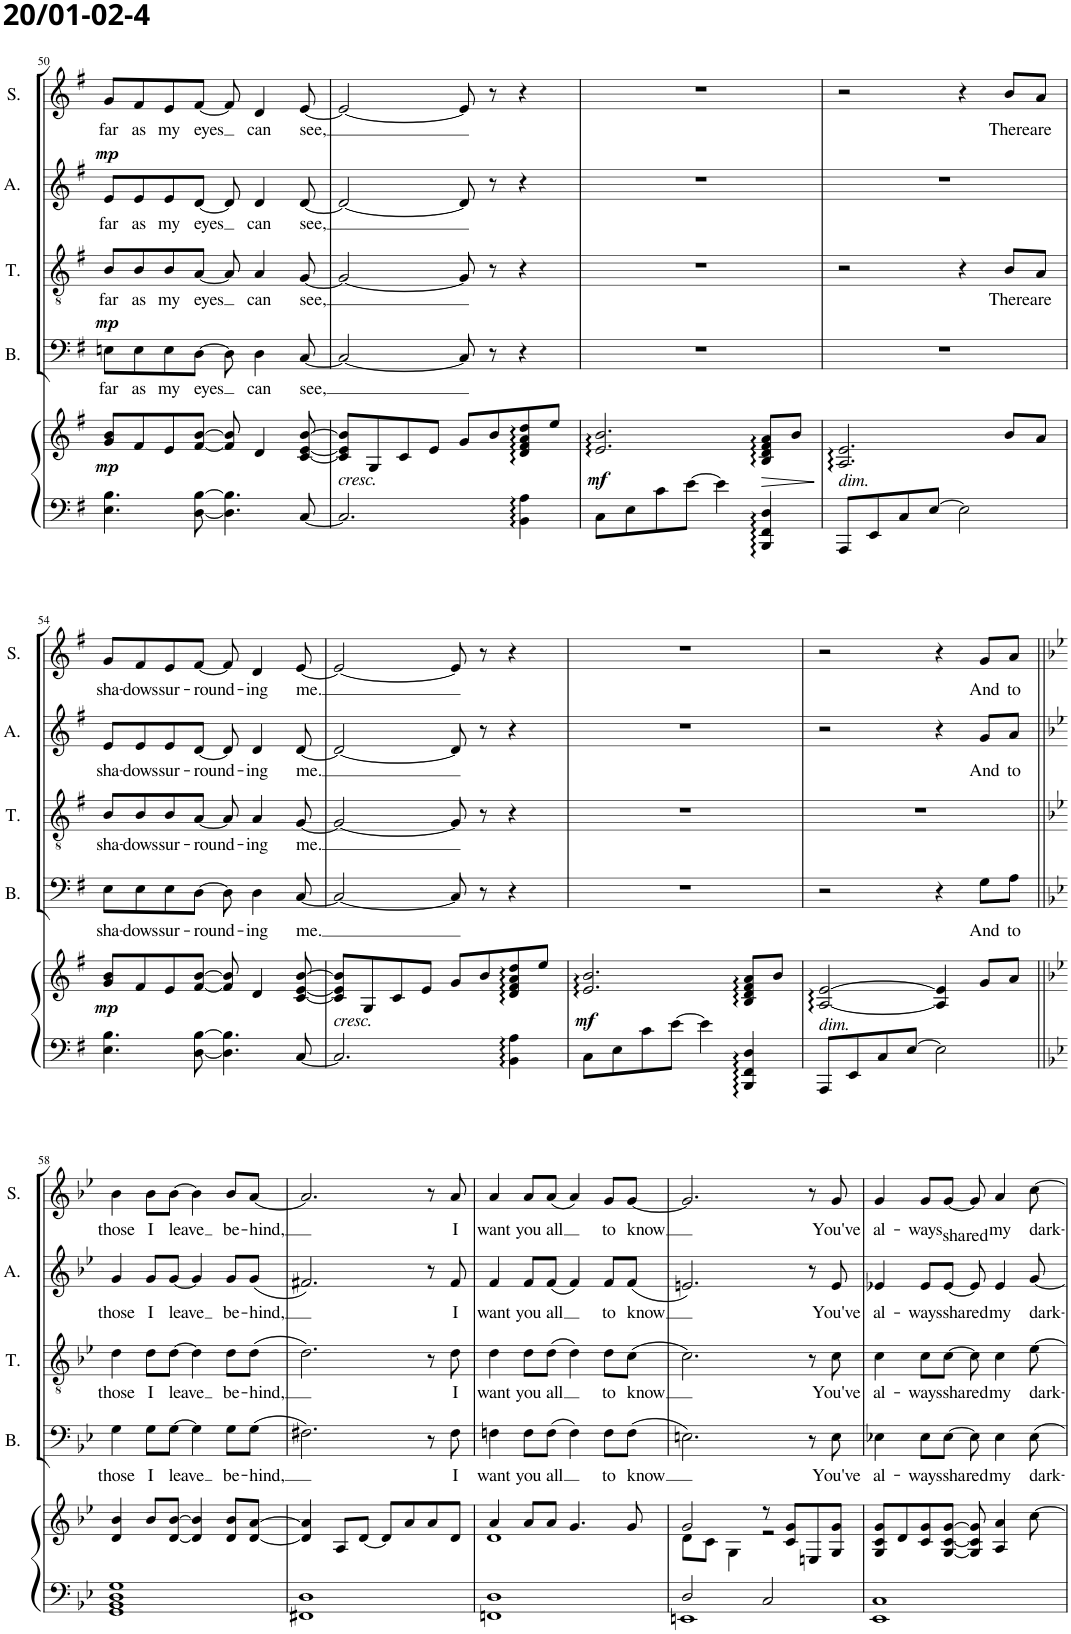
**kern	**kern	**dynam	**kern	**text	**dynam	**kern	**text	**kern	**text	**dynam	**kern	**text
*part5	*part5	*part5	*part4	*part4	*part4	*part3	*part3	*part2	*part2	*part2	*part1	*part1
*staff6	*staff5	*staff5/6	*staff4	*staff4	*staff4	*staff3	*staff3	*staff2	*staff2	*staff2	*staff1	*staff1
*I"Piano	*	*	*I"Bass	*	*	*I"Tenor	*	*I"Alto	*	*	*I"Soprano	*
*I'Pno	*	*	*I'B.	*	*	*I'T.	*	*I'A.	*	*	*I'S.	*
!!LO:PB:g=z
*clefF4	*clefG2	*	*clefF4	*	*	*clefGv2	*	*clefG2	*	*	*clefG2	*
*k[f#]	*k[f#]	*	*k[f#]	*	*	*k[f#]	*	*k[f#]	*	*	*k[f#]	*
*M2/2	*M2/2	*	*M2/2	*	*	*M2/2	*	*M2/2	*	*	*M2/2	*
=50	=50	=50	=50	=50	=50	=50	=50	=50	=50	=50	=50	=50
!	!	!LO:DY:b	!	!LO:LY:b	!LO:DY:a	!	!LO:LY:b	!	!LO:LY:b	!LO:DY:a	!	!LO:LY:b
4.E\ 4.B\	8g/ 8b/L	mp	8En\L	far	mp	8B/L	far	8e/L	far	mp	8g/L	far
!	!	!	!	!LO:LY:b	!	!	!LO:LY:b	!	!LO:LY:b	!	!	!LO:LY:b
.	8f#/	.	8E\	as	.	8B/	as	8e/	as	.	8f#/	as
!	!	!	!	!LO:LY:b	!	!	!LO:LY:b	!	!LO:LY:b	!	!	!LO:LY:b
.	8e/	.	8E\	my	.	8B/	my	8e/	my	.	8e/	my
!	!	!	!	!LO:LY:b	!	!	!LO:LY:b	!	!LO:LY:b	!	!	!LO:LY:b
[8D\ [8B\	[8f#/ [8b/J	.	[8D\J	eyes	.	[8A/J	eyes	[8d/J	eyes	.	[8f#/J	eyes
4.D\] 4.B\]	8f#/] 8b/]	.	8D\]	.	.	8A/]	.	8d/]	.	.	8f#/]	.
!	!	!	!	!LO:LY:b	!	!	!LO:LY:b	!	!LO:LY:b	!	!	!LO:LY:b
.	4d/	.	4D\	can	.	4A/	can	4d/	can	.	4d/	can
!	!	!	!	!LO:LY:b	!	!	!LO:LY:b	!	!LO:LY:b	!	!	!LO:LY:b
[8C/	[8c/ [8e/ [8b/	.	[8C/	see,	.	[8G/	see,	[8d/	see,	.	[8e/	see,
=51	=51	=51	=51	=51	=51	=51	=51	=51	=51	=51	=51	=51
!	!LO:TX:b:i:t=cresc.	!	!	!	!	!	!	!	!	!	!	!
2.C/]	8c/] 8e/] 8b/]L	.	2C/_	.	.	2G/_	.	2d/_	.	.	2e/_	.
.	8G/	.	.	.	.	.	.	.	.	.	.	.
.	8c/	.	.	.	.	.	.	.	.	.	.	.
.	8e/J	.	.	.	.	.	.	.	.	.	.	.
.	8g/L	.	8C/]	.	.	8G/]	.	8d/]	.	.	8e/]	.
.	8b/	.	8r	.	.	8r	.	8r	.	.	8r	.
4BB\ 4A\	8d/ 8f#/ 8a/ 8dd/	.	4r	.	.	4r	.	4r	.	.	4r	.
.	8ee/J	.	.	.	.	.	.	.	.	.	.	.
=52	=52	=52	=52	=52	=52	=52	=52	=52	=52	=52	=52	=52
!	!	!LO:DY:b	!	!	!	!	!	!	!	!	!	!
8C\L	2.e/ 2.b/	mf	1r	.	.	1r	.	1r	.	.	1r	.
8E\	.	.	.	.	.	.	.	.	.	.	.	.
8c\	.	.	.	.	.	.	.	.	.	.	.	.
[8e\J	.	.	.	.	.	.	.	.	.	.	.	.
4e\]	.	.	.	.	.	.	.	.	.	.	.	.
!	!	!LO:HP:b	!	!	!	!	!	!	!	!	!	!
4BBB/ 4FF#/ 4D/	8B/ 8d/ 8f#/ 8a/L	>	.	.	.	.	.	.	.	.	.	.
.	8b/J	.	.	.	.	.	.	.	.	.	.	.
.	.	]	.	.	.	.	.	.	.	.	.	.
=53	=53	=53	=53	=53	=53	=53	=53	=53	=53	=53	=53	=53
!	!LO:TX:b:i:t=dim.	!	!	!	!	!	!	!	!	!	!	!
8AAA/L	2.A/ 2.e/	.	1r	.	.	2r	.	1r	.	.	2r	.
8EE/	.	.	.	.	.	.	.	.	.	.	.	.
8C/	.	.	.	.	.	.	.	.	.	.	.	.
[8E/J	.	.	.	.	.	.	.	.	.	.	.	.
2E\]	.	.	.	.	.	4r	.	.	.	.	4r	.
!	!	!	!	!	!	!	!LO:LY:b	!	!	!	!	!LO:LY:b
.	8b/L	.	.	.	.	8B/L	There	.	.	.	8b/L	There
!	!	!	!	!	!	!	!LO:LY:b	!	!	!	!	!LO:LY:b
.	8a/J	.	.	.	.	8A/J	are	.	.	.	8a/J	are
!!LO:LB:g=z
=54	=54	=54	=54	=54	=54	=54	=54	=54	=54	=54	=54	=54
!	!	!LO:DY:b	!	!LO:LY:b	!	!	!LO:LY:b	!	!LO:LY:b	!	!	!LO:LY:b
4.E\ 4.B\	8g/ 8b/L	mp	8E\L	sha-	.	8B/L	sha-	8e/L	sha-	.	8g/L	sha-
!	!	!	!	!LO:LY:b	!	!	!LO:LY:b	!	!LO:LY:b	!	!	!LO:LY:b
.	8f#/	.	8E\	-dows	.	8B/	-dows	8e/	-dows	.	8f#/	-dows
!	!	!	!	!LO:LY:b	!	!	!LO:LY:b	!	!LO:LY:b	!	!	!LO:LY:b
.	8e/	.	8E\	sur-	.	8B/	sur-	8e/	sur-	.	8e/	sur-
!	!	!	!	!LO:LY:b	!	!	!LO:LY:b	!	!LO:LY:b	!	!	!LO:LY:b
[8D\ [8B\	[8f#/ [8b/J	.	[8D\J	-round-	.	[8A/J	-round-	[8d/J	-round-	.	[8f#/J	-round-
4.D\] 4.B\]	8f#/] 8b/]	.	8D\]	.	.	8A/]	.	8d/]	.	.	8f#/]	.
!	!	!	!	!LO:LY:b	!	!	!LO:LY:b	!	!LO:LY:b	!	!	!LO:LY:b
.	4d/	.	4D\	-ing	.	4A/	-ing	4d/	-ing	.	4d/	-ing
!	!	!	!	!LO:LY:b	!	!	!LO:LY:b	!	!LO:LY:b	!	!	!LO:LY:b
[8C/	[8c/ [8e/ [8b/	.	[8C/	me.	.	[8G/	me.	[8d/	me.	.	[8e/	me.
=55	=55	=55	=55	=55	=55	=55	=55	=55	=55	=55	=55	=55
!	!LO:TX:b:i:t=cresc.	!	!	!	!	!	!	!	!	!	!	!
2.C/]	8c/] 8e/] 8b/]L	.	2C/_	.	.	2G/_	.	2d/_	.	.	2e/_	.
.	8G/	.	.	.	.	.	.	.	.	.	.	.
.	8c/	.	.	.	.	.	.	.	.	.	.	.
.	8e/J	.	.	.	.	.	.	.	.	.	.	.
.	8g/L	.	8C/]	.	.	8G/]	.	8d/]	.	.	8e/]	.
.	8b/	.	8r	.	.	8r	.	8r	.	.	8r	.
4BB\ 4A\	8d/ 8f#/ 8a/ 8dd/	.	4r	.	.	4r	.	4r	.	.	4r	.
.	8ee/J	.	.	.	.	.	.	.	.	.	.	.
=56	=56	=56	=56	=56	=56	=56	=56	=56	=56	=56	=56	=56
!	!	!LO:DY:b	!	!	!	!	!	!	!	!	!	!
8C\L	2.e/ 2.b/	mf	1r	.	.	1r	.	1r	.	.	1r	.
8E\	.	.	.	.	.	.	.	.	.	.	.	.
8c\	.	.	.	.	.	.	.	.	.	.	.	.
[8e\J	.	.	.	.	.	.	.	.	.	.	.	.
4e\]	.	.	.	.	.	.	.	.	.	.	.	.
4BBB/ 4FF#/ 4D/	8B/ 8d/ 8f#/ 8a/L	.	.	.	.	.	.	.	.	.	.	.
.	8b/J	.	.	.	.	.	.	.	.	.	.	.
=57	=57	=57	=57	=57	=57	=57	=57	=57	=57	=57	=57	=57
!	!LO:TX:b:i:t=dim.	!	!	!	!	!	!	!	!	!	!	!
8AAA/L	[2A/ [2e/	.	2r	.	.	1r	.	2r	.	.	2r	.
8EE/	.	.	.	.	.	.	.	.	.	.	.	.
8C/	.	.	.	.	.	.	.	.	.	.	.	.
[8E/J	.	.	.	.	.	.	.	.	.	.	.	.
2E\]	4A/] 4e/]	.	4r	.	.	.	.	4r	.	.	4r	.
!	!	!	!	!LO:LY:b	!	!	!	!	!LO:LY:b	!	!	!LO:LY:b
.	8g/L	.	8G\L	And	.	.	.	8g/L	And	.	8g/L	And
!	!	!	!	!LO:LY:b	!	!	!	!	!LO:LY:b	!	!	!LO:LY:b
.	8a/J	.	8A\J	to	.	.	.	8a/J	to	.	8a/J	to
!!LO:LB:g=z
=58||	=58||	=58||	=58||	=58||	=58||	=58||	=58||	=58||	=58||	=58||	=58||	=58||
*k[b-e-]	*k[b-e-]	*	*k[b-e-]	*	*	*k[b-e-]	*	*k[b-e-]	*	*	*k[b-e-]	*
!	!	!	!	!LO:LY:b	!	!	!LO:LY:b	!	!LO:LY:b	!	!	!LO:LY:b
1GG 1BB- 1D 1G	4d/ 4b-/	.	4G\	those	.	4d\	those	4g/	those	.	4b-\	those
!	!	!	!	!LO:LY:b	!	!	!LO:LY:b	!	!LO:LY:b	!	!	!LO:LY:b
.	8b-/L	.	8G\L	I	.	8d\L	I	8g/L	I	.	8b-\L	I
!	!	!	!	!LO:LY:b	!	!	!LO:LY:b	!	!LO:LY:b	!	!	!LO:LY:b
.	[8d/ [8b-/J	.	[8G\J	leave	.	[8d\J	leave	[8g/J	leave	.	[8b-\J	-leave
.	4d/] 4b-/]	.	4G\]	.	.	4d\]	.	4g/]	.	.	4b-\]	.
!	!	!	!	!LO:LY:b	!	!	!LO:LY:b	!	!LO:LY:b	!	!	!LO:LY:b
.	8d/ 8b-/L	.	8G\L	be-	.	8d\L	be-	8g/L	be-	.	8b-/L	be-
!	!	!	!	!LO:LY:b	!	!	!LO:LY:b	!	!LO:LY:b	!	!	!LO:LY:b
.	[8d/ [8a/J	.	(8G\J	-hind,	.	(8d\J	-hind,	(8g/J	-hind,	.	[8a/J	-hind,
=59	=59	=59	=59	=59	=59	=59	=59	=59	=59	=59	=59	=59
1FF#X 1D	4d/] 4a/]	.	2.F#X\)	.	.	2.d\)	.	2.f#X/)	.	.	2.a/]	.
.	8A/L	.	.	.	.	.	.	.	.	.	.	.
.	[8d/J	.	.	.	.	.	.	.	.	.	.	.
.	8d/L]	.	.	.	.	.	.	.	.	.	.	.
.	8a/	.	.	.	.	.	.	.	.	.	.	.
.	8a/	.	8r	.	.	8r	.	8r	.	.	8r	.
!	!	!	!	!LO:LY:b	!	!	!LO:LY:b	!	!LO:LY:b	!	!	!LO:LY:b
.	8d/J	.	8F#\	I	.	8d\	I	8f#/	I	.	8a/	I
=60	=60	=60	=60	=60	=60	=60	=60	=60	=60	=60	=60	=60
*	*^	*	*	*	*	*	*	*	*	*	*	*
!	!	!	!	!	!LO:LY:b	!	!	!LO:LY:b	!	!LO:LY:b	!	!	!LO:LY:b
1FFn 1D	4a/	1d	.	4Fn\	want	.	4d\	want	4f/	want	.	4a/	want
!	!	!	!	!	!LO:LY:b	!	!	!LO:LY:b	!	!LO:LY:b	!	!	!LO:LY:b
.	8a/L	.	.	8F\L	you	.	8d\L	you	8f/L	you	.	8a/L	you
!	!	!	!	!	!LO:LY:b	!	!	!LO:LY:b	!	!LO:LY:b	!	!	!LO:LY:b
.	8a/J	.	.	(8F\J	all	.	(8d\J	all	(8f/J	all	.	(8a/J	all
.	4.g/	.	.	4F\)	.	.	4d\)	.	4f/)	.	.	4a/)	.
!	!	!	!	!	!LO:LY:b	!	!	!LO:LY:b	!	!LO:LY:b	!	!	!LO:LY:b
.	.	.	.	8F\L	to	.	8d\L	to	8f/L	to	.	8g/L	to
!	!	!	!	!	!LO:LY:b	!	!	!LO:LY:b	!	!LO:LY:b	!	!	!LO:LY:b
.	8g/	.	.	(8F\J	know	.	(8c\J	know	(8f/J	know	.	[8g/J	know
=61	=61	=61	=61	=61	=61	=61	=61	=61	=61	=61	=61	=61	=61
*^	*	*	*	*	*	*	*	*	*	*	*	*	*
2D/	1EEn	2g/	8d\L	.	2.En\)	.	.	2.c\)	.	2.en/)	.	.	2.g/]	.
.	.	.	8c\J	.	.	.	.	.	.	.	.	.	.	.
.	.	.	4G\	.	.	.	.	.	.	.	.	.	.	.
2C/	.	8r	2r	.	.	.	.	.	.	.	.	.	.	.
.	.	8c/ 8g/L	.	.	.	.	.	.	.	.	.	.	.	.
.	.	8En/	.	.	8r	.	.	8r	.	8r	.	.	8r	.
!	!	!	!	!	!	!LO:LY:b	!	!	!LO:LY:b	!	!LO:LY:b	!	!	!LO:LY:b
.	.	8G/ 8g/J	.	.	8E\	You've	.	8c\	You've	8e/	You've	.	8g/	You've
*v	*v	*	*	*	*	*	*	*	*	*	*	*	*	*
*	*v	*v	*	*	*	*	*	*	*	*	*	*	*
=62	=62	=62	=62	=62	=62	=62	=62	=62	=62	=62	=62	=62
!	!	!	!	!LO:LY:b	!	!	!LO:LY:b	!	!LO:LY:b	!	!	!LO:LY:b
1EE- 1C	8G/ 8c/ 8g/L	.	4E-X\	al-	.	4c\	al-	4e-X/	al-	.	4g/	al-
.	8d/	.	.	.	.	.	.	.	.	.	.	.
!	!	!	!	!LO:LY:b	!	!	!LO:LY:b	!	!LO:LY:b	!	!	!LO:LY:b
.	8c/ 8g/	.	8E-\L	-ways	.	8c\L	-ways	8e-/L	-ways	.	8g/L	-ways
!	!	!	!	!LO:LY:b	!	!	!LO:LY:b	!	!LO:LY:b	!	!	!LO:LY:b
.	[8G/ [8c/ [8g/J	.	[8E-\J	shared	.	[8c\J	shared	[8e-/J	shared	.	[8g/J	shared
.	8G/] 8c/] 8g/]	.	8E-\]	.	.	8c\]	.	8e-/]	.	.	8g/]	.
!	!	!	!	!LO:LY:b	!	!	!LO:LY:b	!	!LO:LY:b	!	!	!LO:LY:b
.	4A/ 4a/	.	4E-\	my	.	4c\	my	4e-/	my	.	4a/	my
!	!	!	!	!LO:LY:b	!	!	!LO:LY:b	!	!LO:LY:b	!	!	!LO:LY:b
.	[8cc\	.	8E-\	dark-	.	[8e-\	dark-	[8g/	dark-	.	[8cc\	dark-
=	=	=	=	=	=	=	=	=	=	=	=	=
*-	*-	*-	*-	*-	*-	*-	*-	*-	*-	*-	*-	*-
